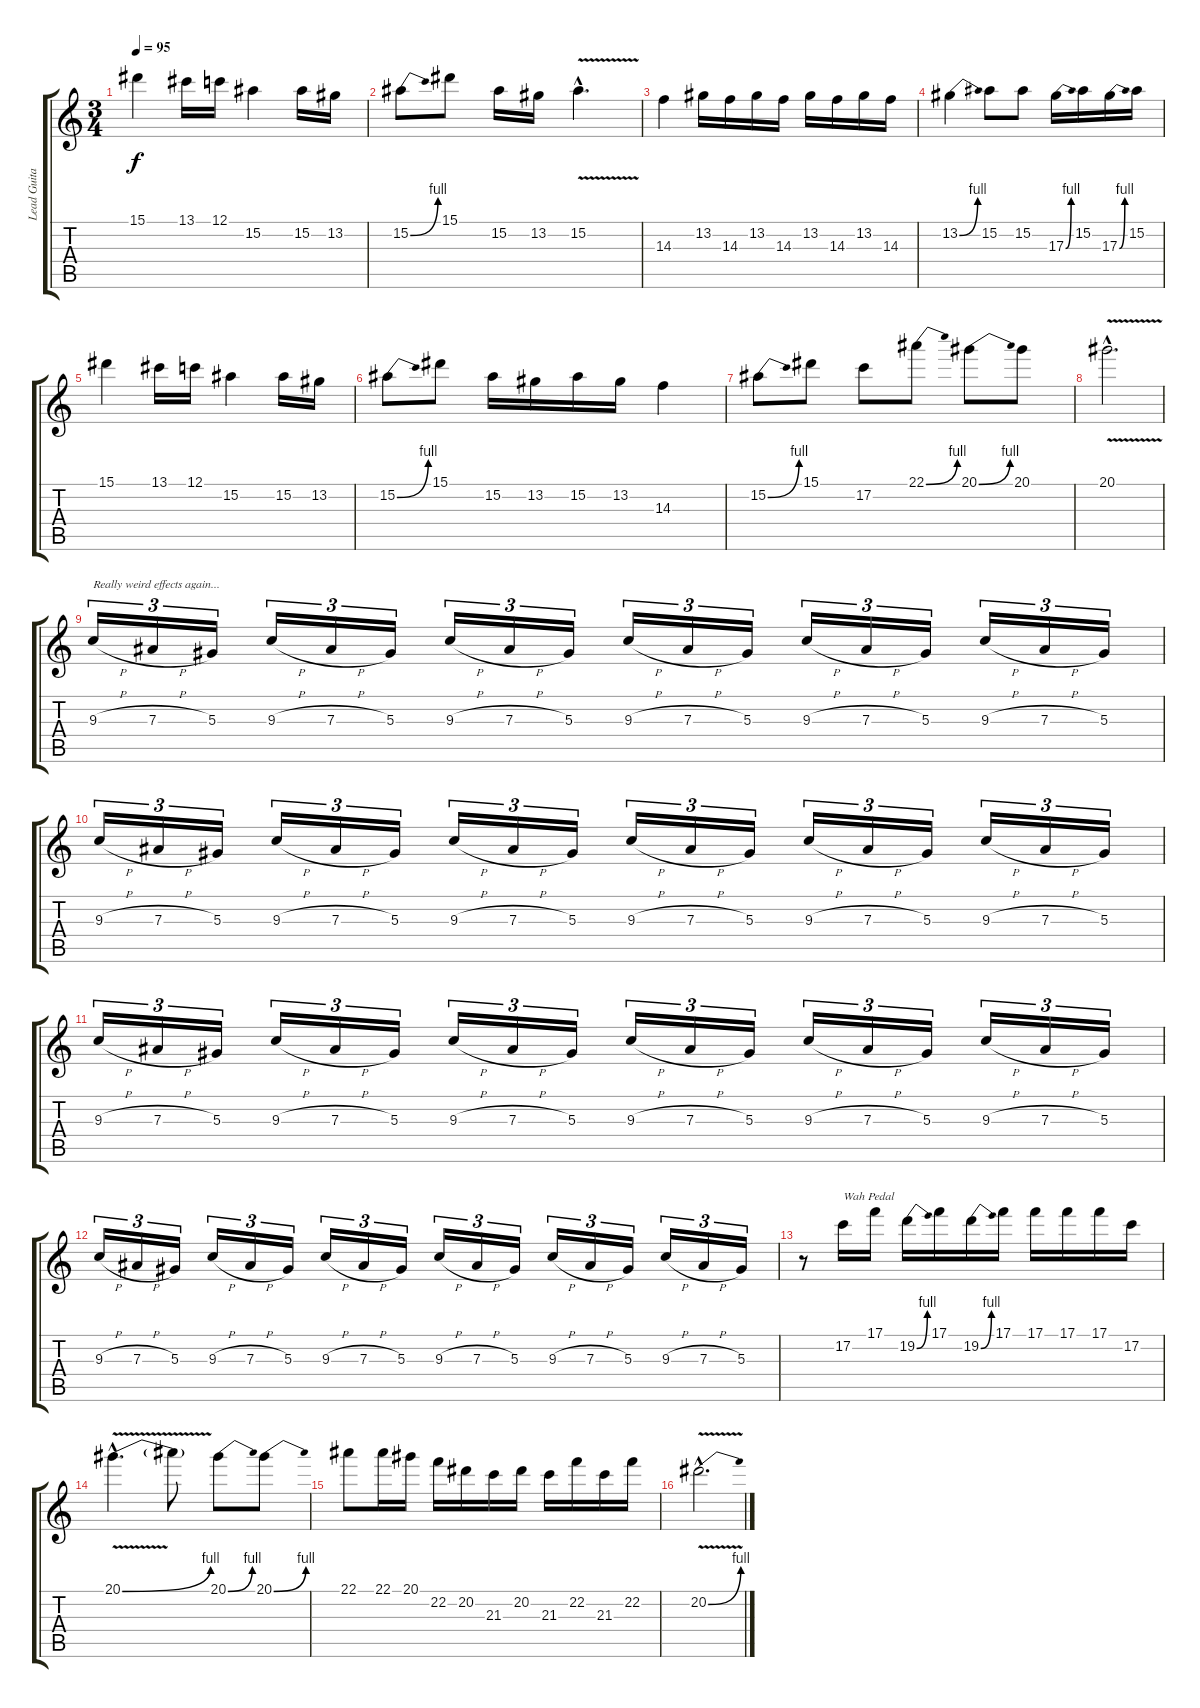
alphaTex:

\track ("Lead Guitar III" "Lead Guita") {instrument distortionguitar}
\staff {score tabs}
\tuning (C4 G3 Eb3 Bb2 F2 C2) {hide}
\ts (3 4)
\tempo 95
\clef g2
\ks c
15.1.4{dy f} 13.1.16 12.1.16 15.2.4 15.2.16 13.2.16 |
15.2{be (bend 0 0 60 4)}.8 15.1.8 15.2.16 13.2.16 15.2{v hac}.4{d} |
14.3.4 13.2.16 14.3.16 13.2.16 14.3.16 13.2.16 14.3.16 13.2.16 14.3.16 |
13.2{be (bend 0 0 60 4)}.4 15.2.8 15.2.8 17.3{be (bend 0 0 60 4)}.16 15.2.16 17.3{be (bend 0 0 60 4)}.16 15.2.16 |
15.1.4 13.1.16 12.1.16 15.2.4 15.2.16 13.2.16 |
15.2{be (bend 0 0 60 4)}.8 15.1.8 15.2.16 13.2.16 15.2.16 13.2.16 14.3.4 |
15.2{be (bend 0 0 60 4)}.8 15.1.8 17.2.8 22.1{be (bend 0 0 60 4)}.8 20.1{be (bend 0 0 60 4)}.8 20.1.8 |
20.1{v hac}.2{d} |
9.3{h}.16{tu (3 2) txt "Really weird effects again..."} 7.3{h}.16{tu (3 2)} 5.3.16{tu (3 2)} 9.3{h}.16{tu (3 2)} 7.3{h}.16{tu (3 2)} 5.3.16{tu (3 2)} 9.3{h}.16{tu (3 2)} 7.3{h}.16{tu (3 2)} 5.3.16{tu (3 2)} 9.3{h}.16{tu (3 2)} 7.3{h}.16{tu (3 2)} 5.3.16{tu (3 2)} 9.3{h}.16{tu (3 2)} 7.3{h}.16{tu (3 2)} 5.3.16{tu (3 2)} 9.3{h}.16{tu (3 2)} 7.3{h}.16{tu (3 2)} 5.3.16{tu (3 2)} |
9.3{h}.16{tu (3 2)} 7.3{h}.16{tu (3 2)} 5.3.16{tu (3 2)} 9.3{h}.16{tu (3 2)} 7.3{h}.16{tu (3 2)} 5.3.16{tu (3 2)} 9.3{h}.16{tu (3 2)} 7.3{h}.16{tu (3 2)} 5.3.16{tu (3 2)} 9.3{h}.16{tu (3 2)} 7.3{h}.16{tu (3 2)} 5.3.16{tu (3 2)} 9.3{h}.16{tu (3 2)} 7.3{h}.16{tu (3 2)} 5.3.16{tu (3 2)} 9.3{h}.16{tu (3 2)} 7.3{h}.16{tu (3 2)} 5.3.16{tu (3 2)} |
9.3{h}.16{tu (3 2)} 7.3{h}.16{tu (3 2)} 5.3.16{tu (3 2)} 9.3{h}.16{tu (3 2)} 7.3{h}.16{tu (3 2)} 5.3.16{tu (3 2)} 9.3{h}.16{tu (3 2)} 7.3{h}.16{tu (3 2)} 5.3.16{tu (3 2)} 9.3{h}.16{tu (3 2)} 7.3{h}.16{tu (3 2)} 5.3.16{tu (3 2)} 9.3{h}.16{tu (3 2)} 7.3{h}.16{tu (3 2)} 5.3.16{tu (3 2)} 9.3{h}.16{tu (3 2)} 7.3{h}.16{tu (3 2)} 5.3.16{tu (3 2)} |
9.3{h}.16{tu (3 2)} 7.3{h}.16{tu (3 2)} 5.3.16{tu (3 2)} 9.3{h}.16{tu (3 2)} 7.3{h}.16{tu (3 2)} 5.3.16{tu (3 2)} 9.3{h}.16{tu (3 2)} 7.3{h}.16{tu (3 2)} 5.3.16{tu (3 2)} 9.3{h}.16{tu (3 2)} 7.3{h}.16{tu (3 2)} 5.3.16{tu (3 2)} 9.3{h}.16{tu (3 2)} 7.3{h}.16{tu (3 2)} 5.3.16{tu (3 2)} 9.3{h}.16{tu (3 2)} 7.3{h}.16{tu (3 2)} 5.3.16{tu (3 2)} |
r.8 17.2.16{txt "Wah Pedal"} 17.1.16 19.2{be (bend 0 0 60 4)}.16 17.1.16 19.2{be (bend 0 0 60 4)}.16 17.1.16 17.1.16 17.1.16 17.1.16 17.2.16 |
20.1{be (bend 0 0 60 4) v hac}.4{d} 20.1{t}.8 20.1{be (bend 0 0 60 4)}.8 20.1{be (bend 0 0 60 4)}.8 |
22.1.8 22.1.16 20.1.16 22.2.16 20.2.16 21.3.16 20.2.16 21.3.16 22.2.16 21.3.16 22.2.16 |
20.2{be (bend 0 0 60 4) v hac}.2{d}
